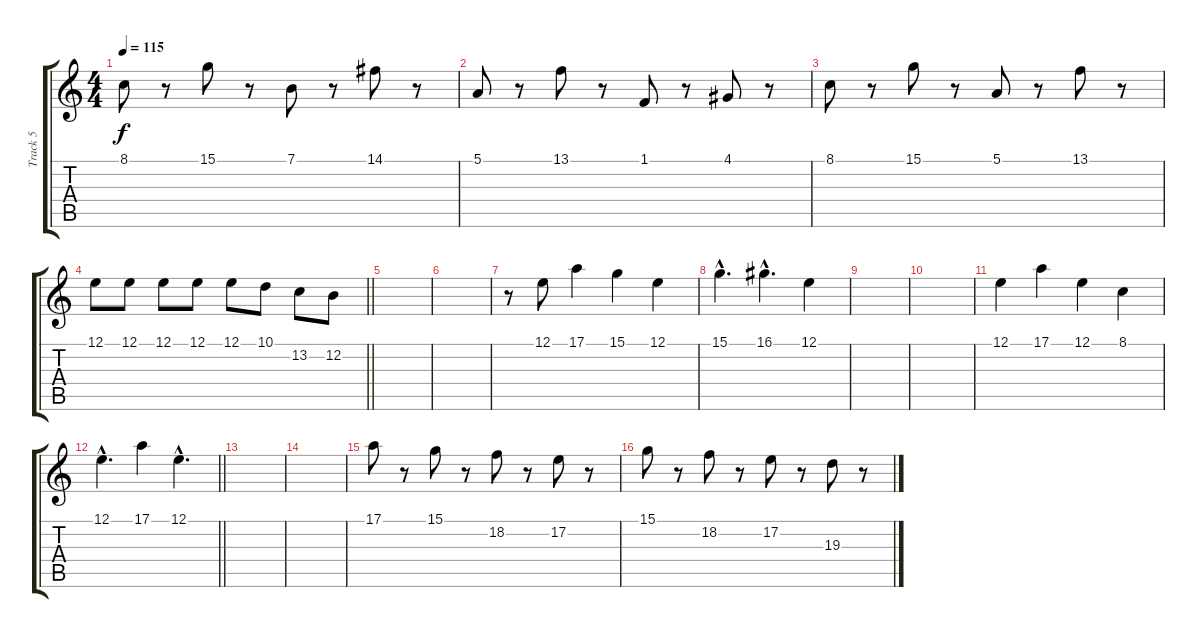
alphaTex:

\track ("Track 5" "Track 5") {instrument acousticgrandpiano}
\staff {score tabs}
\tuning (E4 B3 G3 D3 A2 E2) {hide}
\ts (4 4)
\tempo 115
\clef g2
\ks c
8.1.8{dy f volume 11} r.8 15.1.8 r.8 7.1.8 r.8 14.1.8 r.8 |
5.1.8 r.8 13.1.8 r.8 1.1.8 r.8 4.1.8 r.8 |
8.1.8 r.8 15.1.8 r.8 5.1.8 r.8 13.1.8 r.8 |
\barLineRight lightlight
12.1.8 12.1.8 12.1.8 12.1.8 12.1.8 10.1.8 13.2.8 12.2.8 |
|
|
r.8 12.1.8 17.1.4 15.1.4 12.1.4 |
15.1{hac}.4{d} 16.1{hac}.4{d} 12.1.4 |
|
|
12.1.4 17.1.4 12.1.4 8.1.4 |
\barLineRight lightlight
12.1{hac}.4{d} 17.1.4 12.1{hac}.4{d} |
|
|
17.1.8{volume 16} r.8 15.1.8 r.8 18.2.8 r.8 17.2.8 r.8 |
15.1.8 r.8 18.2.8 r.8 17.2.8 r.8 19.3.8 r.8
